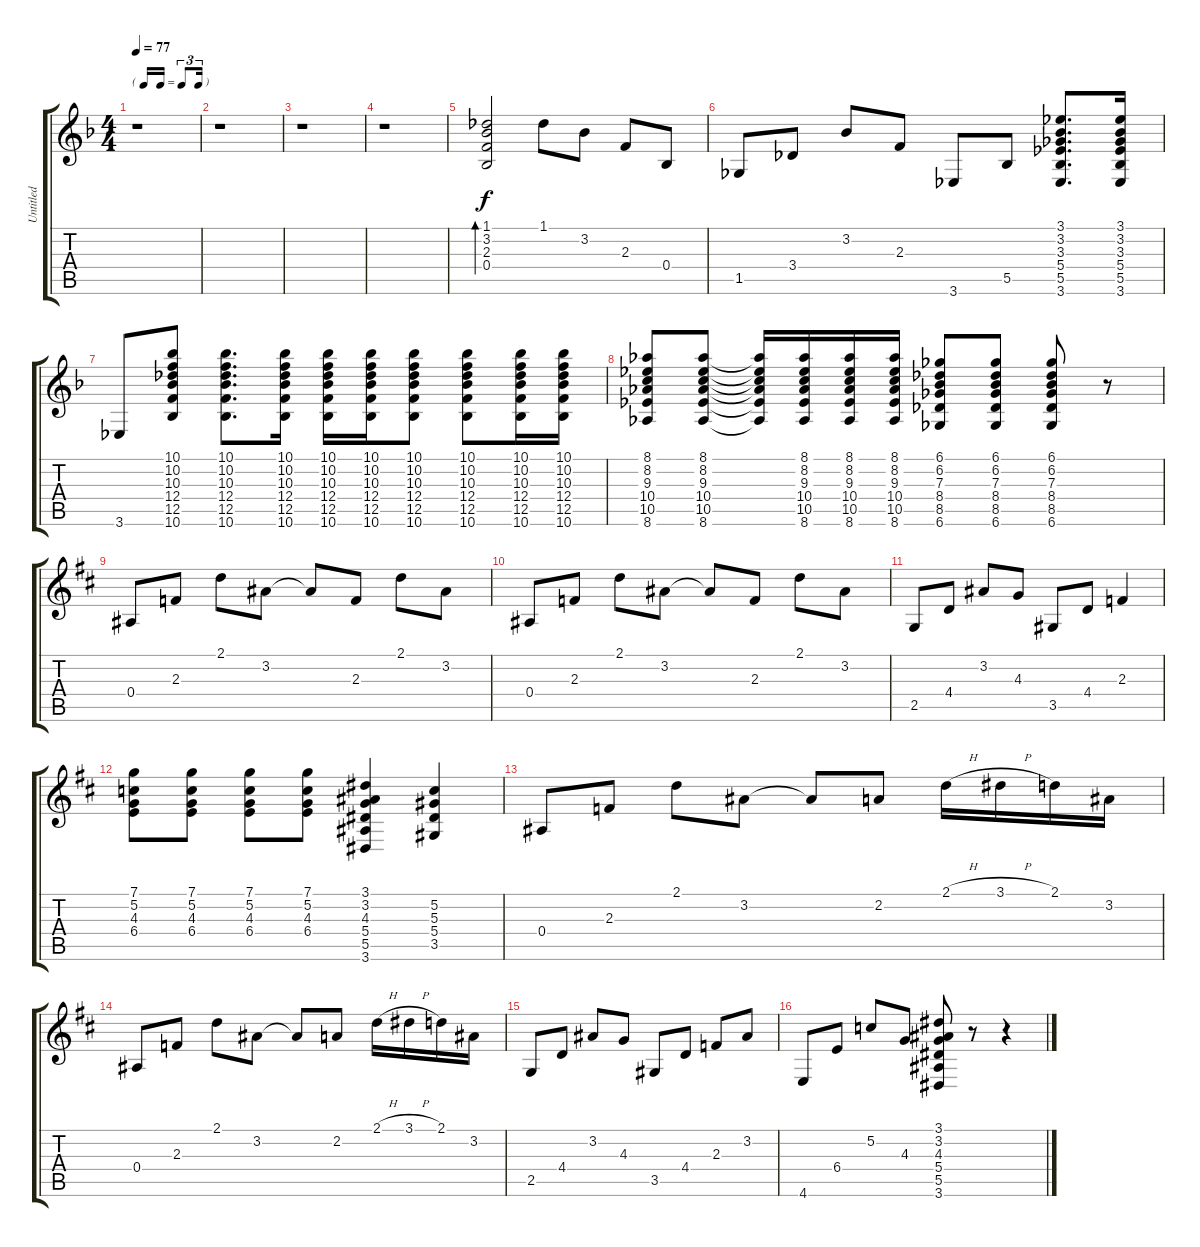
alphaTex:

\track ("Untitled" "Untitled") {instrument distortionguitar}
\staff {score tabs}
\tuning (C4 G3 Eb3 Bb2 F2 C2) {hide}
\ts (4 4)
\tf triplet16th
\tempo 77
\clef g2
\ks f
r.1{dy f instrument distortionguitar} |
r.1 |
r.1 |
r.1 |
(1.1 3.2 2.3 0.4).2{bd 30} 1.1.8 3.2.8 2.3.8 0.4.8 |
1.5.8 3.4.8 3.2.8 2.3.8 3.6.8 5.5.8 (3.1 3.2 3.3 5.4 5.5 3.6).8{d} (3.1 3.2 3.3 5.4 5.5 3.6).16 |
3.6.8 (10.1 10.2 10.3 12.4 12.5 10.6).8 (10.1 10.2 10.3 12.4 12.5 10.6).8{d} (10.1 10.2 10.3 12.4 12.5 10.6).16 (10.1 10.2 10.3 12.4 12.5 10.6).16 (10.1 10.2 10.3 12.4 12.5 10.6).16 (10.1 10.2 10.3 12.4 12.5 10.6).8 (10.1 10.2 10.3 12.4 12.5 10.6).8 (10.1 10.2 10.3 12.4 12.5 10.6).16 (10.1 10.2 10.3 12.4 12.5 10.6).16 |
(8.1 8.2 9.3 10.4 10.5 8.6).8 (8.1 8.2 9.3 10.4 10.5 8.6).8 (8.1{t} 8.2{t} 9.3{t} 10.4{t} 10.5{t} 8.6{t}).16 (8.1 8.2 9.3 10.4 10.5 8.6).16 (8.1 8.2 9.3 10.4 10.5 8.6).16 (8.1 8.2 9.3 10.4 10.5 8.6).16 (6.1 6.2 7.3 8.4 8.5 6.6).8 (6.1 6.2 7.3 8.4 8.5 6.6).8 (6.1 6.2 7.3 8.4 8.5 6.6).8 r.8 |
\ks d
0.4.8 2.3.8 2.1.8 3.2.8 3.2{t}.8 2.3.8 2.1.8 3.2.8 |
0.4.8 2.3.8 2.1.8 3.2.8 3.2{t}.8 2.3.8 2.1.8 3.2.8 |
2.5.8 4.4.8 3.2.8 4.3.8 3.5.8 4.4.8 2.3.4 |
(7.1 5.2 4.3 6.4).8 (7.1 5.2 4.3 6.4).8 (7.1 5.2 4.3 6.4).8 (7.1 5.2 4.3 6.4).8 (3.1 3.2 4.3 5.4 5.5 3.6).4 (5.2 5.3 5.4 3.5).4 |
0.4.8 2.3.8 2.1.8 3.2.8 3.2{t}.8 2.2.8 2.1{h}.16 3.1{h}.16 2.1.16 3.2.16 |
0.4.8 2.3.8 2.1.8 3.2.8 3.2{t}.8 2.2.8 2.1{h}.16 3.1{h}.16 2.1.16 3.2.16 |
2.5.8 4.4.8 3.2.8 4.3.8 3.5.8 4.4.8 2.3.8 3.2.8 |
4.6.8 6.4.8 5.2.8 4.3.8 (3.1 3.2 4.3 5.4 5.5 3.6).8 r.8 r.4
